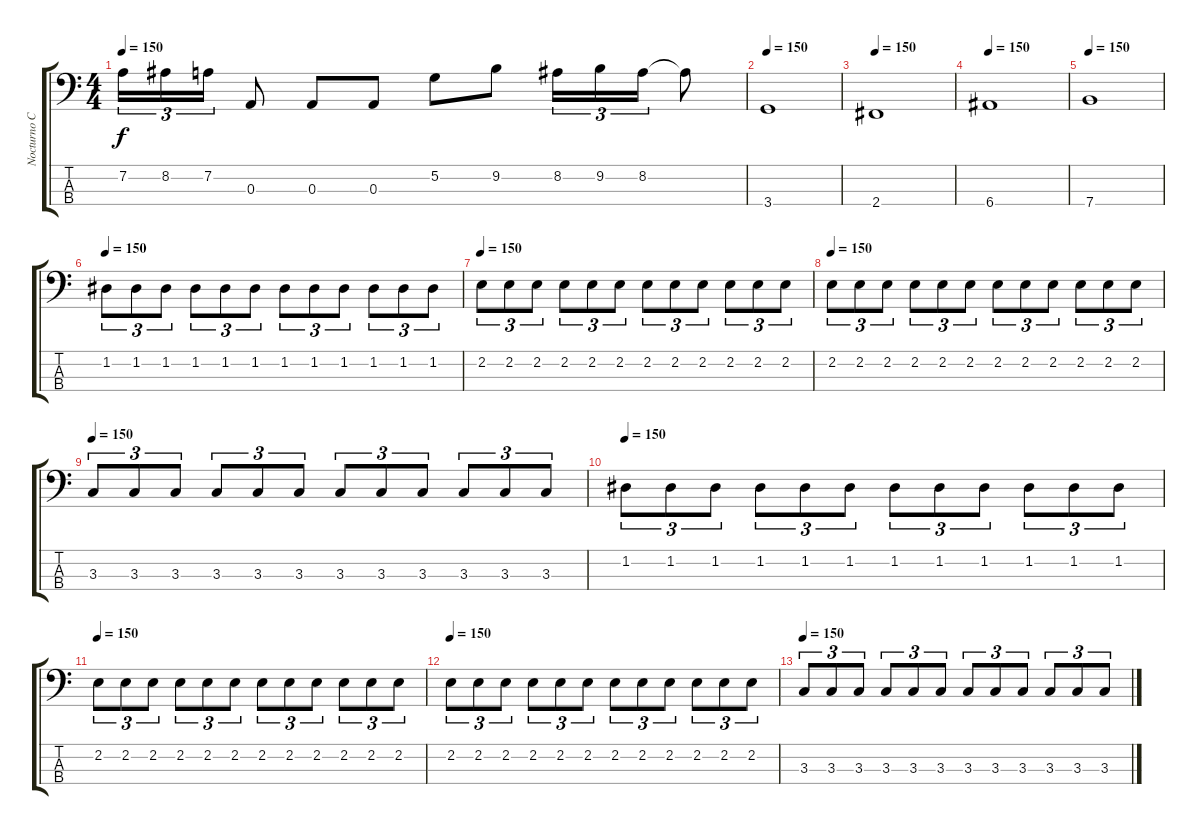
\track ("Nocturno Culto" "Nocturno C") {instrument electricbassfinger}
\staff {score tabs}
\tuning (G2 D2 A1 E1) {hide}
\ts (4 4)
\tempo 150
\clef f4
\ks c
7.2.16{tu (3 2) dy f} 8.2.16{tu (3 2)} 7.2.16{tu (3 2)} 0.3.8 0.3.8 0.3.8 5.2.8 9.2.8 8.2.16{tu (3 2)} 9.2.16{tu (3 2)} 8.2.16{tu (3 2)} 8.2{t}.8 |
\tempo 150
3.4.1 |
\tempo 150
2.4.1 |
\tempo 150
6.4.1 |
\tempo 150
7.4.1 |
\tempo 150
1.2.8{tu (3 2)} 1.2.8{tu (3 2)} 1.2.8{tu (3 2)} 1.2.8{tu (3 2)} 1.2.8{tu (3 2)} 1.2.8{tu (3 2)} 1.2.8{tu (3 2)} 1.2.8{tu (3 2)} 1.2.8{tu (3 2)} 1.2.8{tu (3 2)} 1.2.8{tu (3 2)} 1.2.8{tu (3 2)} |
\tempo 150
2.2.8{tu (3 2)} 2.2.8{tu (3 2)} 2.2.8{tu (3 2)} 2.2.8{tu (3 2)} 2.2.8{tu (3 2)} 2.2.8{tu (3 2)} 2.2.8{tu (3 2)} 2.2.8{tu (3 2)} 2.2.8{tu (3 2)} 2.2.8{tu (3 2)} 2.2.8{tu (3 2)} 2.2.8{tu (3 2)} |
\tempo 150
2.2.8{tu (3 2)} 2.2.8{tu (3 2)} 2.2.8{tu (3 2)} 2.2.8{tu (3 2)} 2.2.8{tu (3 2)} 2.2.8{tu (3 2)} 2.2.8{tu (3 2)} 2.2.8{tu (3 2)} 2.2.8{tu (3 2)} 2.2.8{tu (3 2)} 2.2.8{tu (3 2)} 2.2.8{tu (3 2)} |
\tempo 150
3.3.8{tu (3 2)} 3.3.8{tu (3 2)} 3.3.8{tu (3 2)} 3.3.8{tu (3 2)} 3.3.8{tu (3 2)} 3.3.8{tu (3 2)} 3.3.8{tu (3 2)} 3.3.8{tu (3 2)} 3.3.8{tu (3 2)} 3.3.8{tu (3 2)} 3.3.8{tu (3 2)} 3.3.8{tu (3 2)} |
\tempo 150
1.2.8{tu (3 2)} 1.2.8{tu (3 2)} 1.2.8{tu (3 2)} 1.2.8{tu (3 2)} 1.2.8{tu (3 2)} 1.2.8{tu (3 2)} 1.2.8{tu (3 2)} 1.2.8{tu (3 2)} 1.2.8{tu (3 2)} 1.2.8{tu (3 2)} 1.2.8{tu (3 2)} 1.2.8{tu (3 2)} |
\tempo 150
2.2.8{tu (3 2)} 2.2.8{tu (3 2)} 2.2.8{tu (3 2)} 2.2.8{tu (3 2)} 2.2.8{tu (3 2)} 2.2.8{tu (3 2)} 2.2.8{tu (3 2)} 2.2.8{tu (3 2)} 2.2.8{tu (3 2)} 2.2.8{tu (3 2)} 2.2.8{tu (3 2)} 2.2.8{tu (3 2)} |
\tempo 150
2.2.8{tu (3 2)} 2.2.8{tu (3 2)} 2.2.8{tu (3 2)} 2.2.8{tu (3 2)} 2.2.8{tu (3 2)} 2.2.8{tu (3 2)} 2.2.8{tu (3 2)} 2.2.8{tu (3 2)} 2.2.8{tu (3 2)} 2.2.8{tu (3 2)} 2.2.8{tu (3 2)} 2.2.8{tu (3 2)} |
\tempo 150
3.3.8{tu (3 2)} 3.3.8{tu (3 2)} 3.3.8{tu (3 2)} 3.3.8{tu (3 2)} 3.3.8{tu (3 2)} 3.3.8{tu (3 2)} 3.3.8{tu (3 2)} 3.3.8{tu (3 2)} 3.3.8{tu (3 2)} 3.3.8{tu (3 2)} 3.3.8{tu (3 2)} 3.3.8{tu (3 2)}
